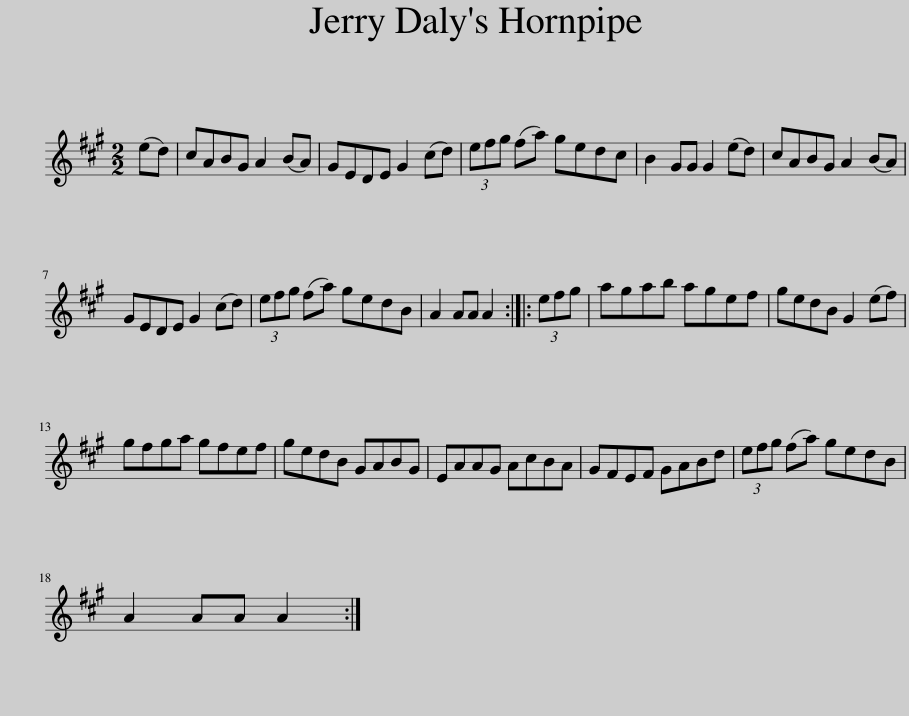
X:1
L:1/8
M:2/2
I:linebreak $
K:A
V:1 treble
V:1
 (ed) | cABG A2 (BA) | GEDE G2 (cd) | (3efg (fa) gedc | B2 GG G2 (ed) | %5
 cABG A2 (BA) |$ GEDE G2 (cd) | (3efg (fa) gedB | A2 AA A2 :: (3efg | %10
 agab agef | gedB G2 (ef) |$ gfga gfef | gedB GABG | EAAG AcBA | %15
 GFEF GABd | (3efg (fa) gedB |$ A2 AA A2 :| %18
